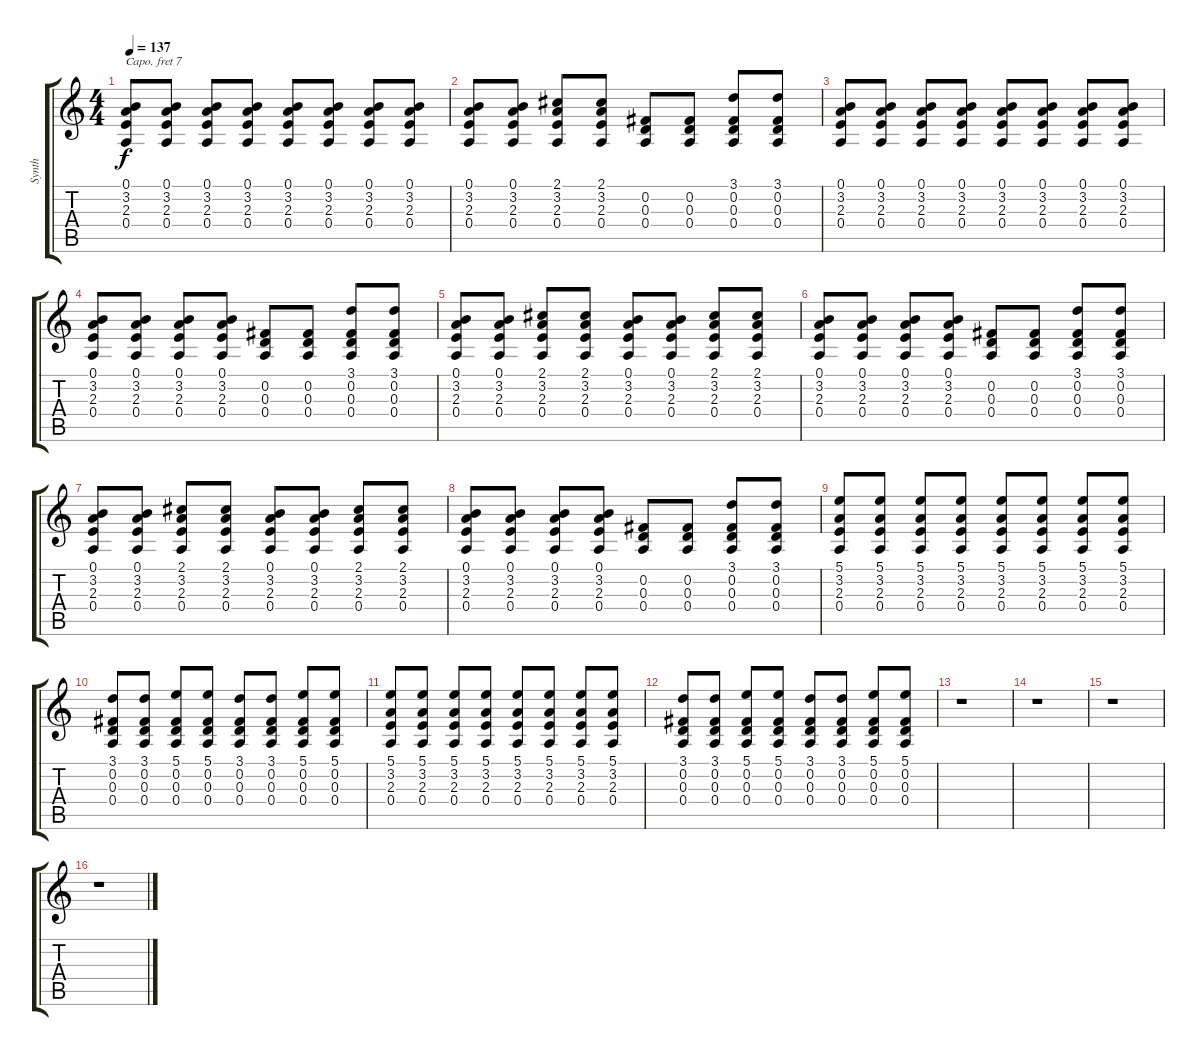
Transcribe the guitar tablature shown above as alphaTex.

\track ("Synth" "Synth") {instrument lead5charang}
\staff {score tabs}
\capo 7
\tuning (E4 B3 G3 D3 A2 E2) {hide}
\ts (4 4)
\tempo 137
\clef g2
\ks c
(0.1 3.2 2.3 0.4).8{dy f} (0.1 3.2 2.3 0.4).8 (0.1 3.2 2.3 0.4).8 (0.1 3.2 2.3 0.4).8 (0.1 3.2 2.3 0.4).8 (0.1 3.2 2.3 0.4).8 (0.1 3.2 2.3 0.4).8 (0.1 3.2 2.3 0.4).8 |
(0.1 3.2 2.3 0.4).8 (0.1 3.2 2.3 0.4).8 (2.1 3.2 2.3 0.4).8 (2.1 3.2 2.3 0.4).8 (0.2 0.3 0.4).8 (0.2 0.3 0.4).8 (3.1 0.2 0.3 0.4).8 (3.1 0.2 0.3 0.4).8 |
(0.1 3.2 2.3 0.4).8 (0.1 3.2 2.3 0.4).8 (0.1 3.2 2.3 0.4).8 (0.1 3.2 2.3 0.4).8 (0.1 3.2 2.3 0.4).8 (0.1 3.2 2.3 0.4).8 (0.1 3.2 2.3 0.4).8 (0.1 3.2 2.3 0.4).8 |
(0.1 3.2 2.3 0.4).8 (0.1 3.2 2.3 0.4).8 (0.1 3.2 2.3 0.4).8 (0.1 3.2 2.3 0.4).8 (0.2 0.3 0.4).8 (0.2 0.3 0.4).8 (3.1 0.2 0.3 0.4).8 (3.1 0.2 0.3 0.4).8 |
(0.1 3.2 2.3 0.4).8 (0.1 3.2 2.3 0.4).8 (2.1 3.2 2.3 0.4).8 (2.1 3.2 2.3 0.4).8 (0.1 3.2 2.3 0.4).8 (0.1 3.2 2.3 0.4).8 (2.1 3.2 2.3 0.4).8 (2.1 3.2 2.3 0.4).8 |
(0.1 3.2 2.3 0.4).8 (0.1 3.2 2.3 0.4).8 (0.1 3.2 2.3 0.4).8 (0.1 3.2 2.3 0.4).8 (0.2 0.3 0.4).8 (0.2 0.3 0.4).8 (3.1 0.2 0.3 0.4).8 (3.1 0.2 0.3 0.4).8 |
(0.1 3.2 2.3 0.4).8 (0.1 3.2 2.3 0.4).8 (2.1 3.2 2.3 0.4).8 (2.1 3.2 2.3 0.4).8 (0.1 3.2 2.3 0.4).8 (0.1 3.2 2.3 0.4).8 (2.1 3.2 2.3 0.4).8 (2.1 3.2 2.3 0.4).8 |
(0.1 3.2 2.3 0.4).8 (0.1 3.2 2.3 0.4).8 (0.1 3.2 2.3 0.4).8 (0.1 3.2 2.3 0.4).8 (0.2 0.3 0.4).8 (0.2 0.3 0.4).8 (3.1 0.2 0.3 0.4).8 (3.1 0.2 0.3 0.4).8 |
(5.1 3.2 2.3 0.4).8 (5.1 3.2 2.3 0.4).8 (5.1 3.2 2.3 0.4).8 (5.1 3.2 2.3 0.4).8 (5.1 3.2 2.3 0.4).8 (5.1 3.2 2.3 0.4).8 (5.1 3.2 2.3 0.4).8 (5.1 3.2 2.3 0.4).8 |
(3.1 0.2 0.3 0.4).8 (3.1 0.2 0.3 0.4).8 (5.1 0.2 0.3 0.4).8 (5.1 0.2 0.3 0.4).8 (3.1 0.2 0.3 0.4).8 (3.1 0.2 0.3 0.4).8 (5.1 0.2 0.3 0.4).8 (5.1 0.2 0.3 0.4).8 |
(5.1 3.2 2.3 0.4).8 (5.1 3.2 2.3 0.4).8 (5.1 3.2 2.3 0.4).8 (5.1 3.2 2.3 0.4).8 (5.1 3.2 2.3 0.4).8 (5.1 3.2 2.3 0.4).8 (5.1 3.2 2.3 0.4).8 (5.1 3.2 2.3 0.4).8 |
(3.1 0.2 0.3 0.4).8 (3.1 0.2 0.3 0.4).8 (5.1 0.2 0.3 0.4).8 (5.1 0.2 0.3 0.4).8 (3.1 0.2 0.3 0.4).8 (3.1 0.2 0.3 0.4).8 (5.1 0.2 0.3 0.4).8 (5.1 0.2 0.3 0.4).8 |
r.1 |
r.1 |
r.1 |
r.1
